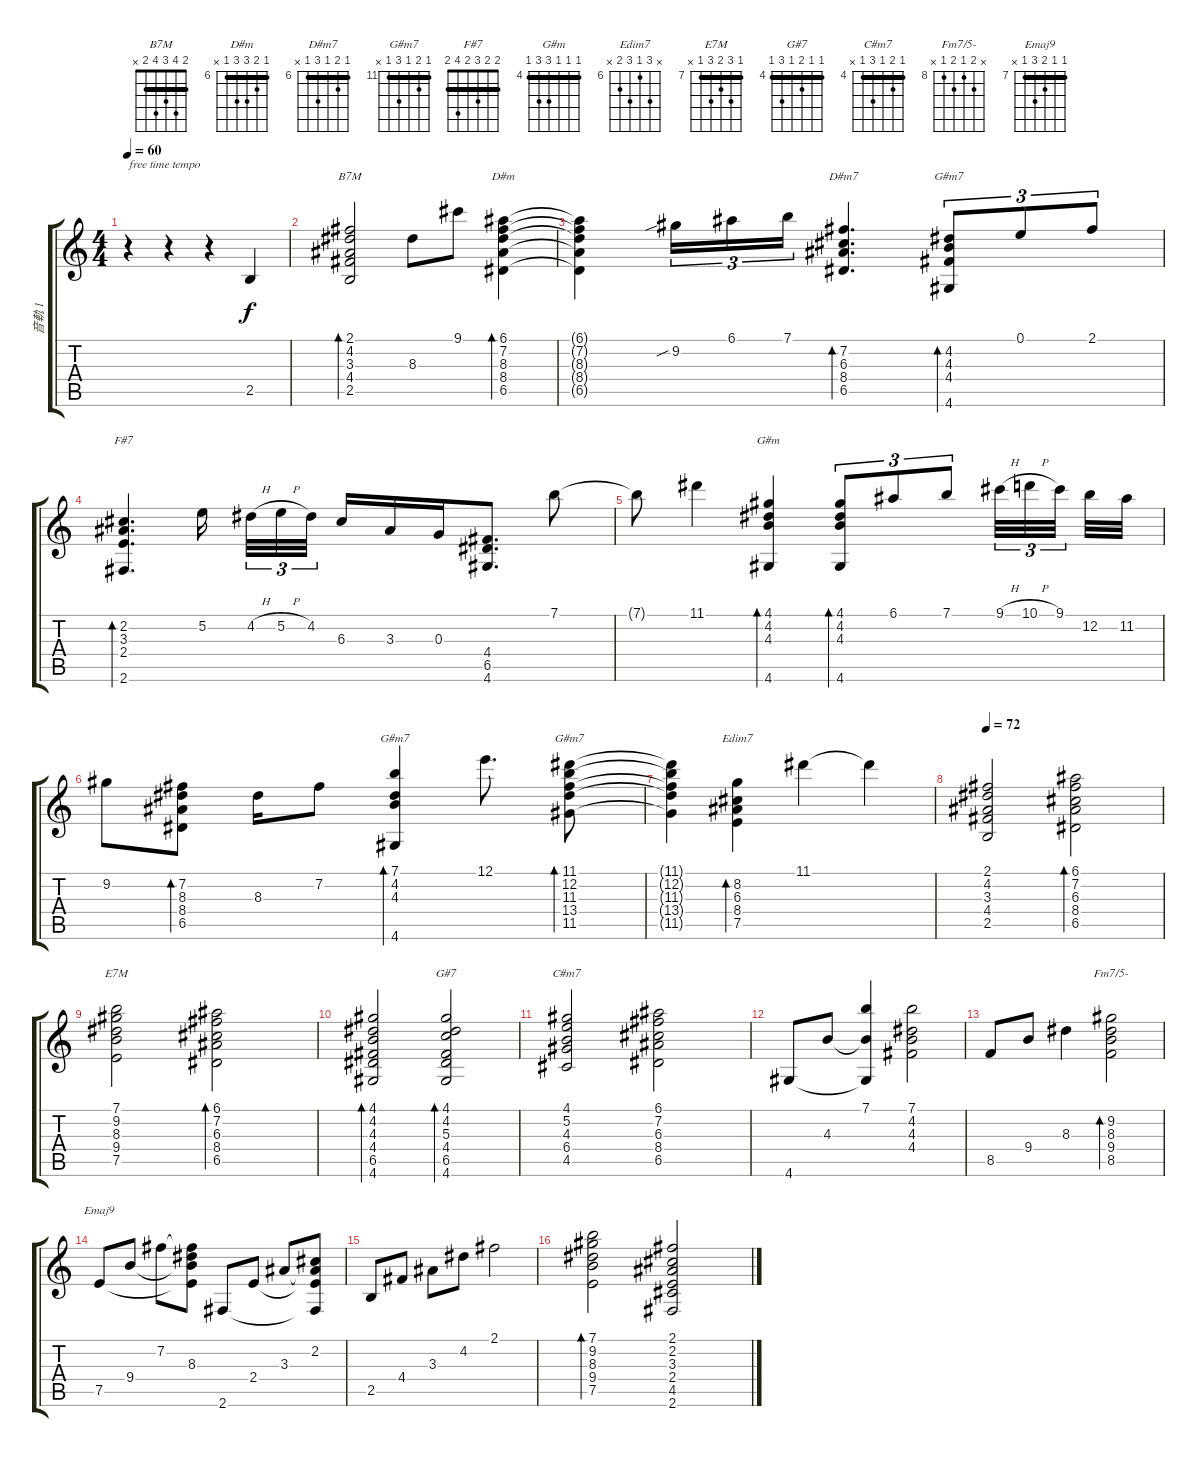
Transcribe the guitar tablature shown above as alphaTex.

\track ("音軌 1" "音軌 1") {instrument acousticguitarsteel}
\staff {score tabs}
\tuning (E4 B3 G3 D3 A2 E2) {hide}
\chord ("B7M" 2 4 3 4 2 x) {barre 2}
\chord ("D#m" 6 7 8 8 6 x) {firstfret 6 barre 6}
\chord ("D#m7" 6 7 6 8 6 x) {firstfret 6 barre 6}
\chord ("G#m7" 4 4 4 4 6 4) {firstfret 4 barre 4}
\chord ("F#7" 2 2 3 2 4 2) {barre 2}
\chord ("G#m" 4 4 4 6 6 4) {firstfret 4 barre 4}
\chord ("G#m7" 7 4 4 4 x 4) {firstfret 4 barre 4}
\chord ("G#m7" 11 12 11 13 11 x) {firstfret 11 barre 11}
\chord ("Edim7" x 8 6 8 7 x) {firstfret 6}
\chord ("E7M" 7 9 8 9 7 x) {firstfret 7 barre 7}
\chord ("G#7" 4 4 5 4 6 4) {firstfret 4 barre 4}
\chord ("C#m7" 4 5 4 6 4 x) {firstfret 4 barre 4}
\chord ("Fm7/5-" x 9 8 9 8 x) {firstfret 8}
\chord ("Emaj9" 7 7 8 9 7 x) {firstfret 7 barre 7}
\ts (4 4)
\tempo 60
\clef g2
\ks c
r.4{txt "free time tempo" dy f instrument acousticguitarsteel} r.4 r.4 2.5.4 |
(2.1 4.2 3.3 4.4 2.5).2{bd 240 ch "B7M"} 8.3.8 9.1.8 (6.1 7.2 8.3 8.4 6.5).4{bd 240 ch "D#m"} |
(6.1{t} 7.2{t} 8.3{t} 8.4{t} 6.5{t}).4 9.2{sib}.16{tu (3 2)} 6.1.16{tu (3 2)} 7.1.16{tu (3 2)} (7.2 6.3 8.4 6.5).4{d bd 240 ch "D#m7"} (4.2 4.3 4.4 4.6).8{tu (3 2) bd 240 ch "G#m7"} 0.1.8{tu (3 2)} 2.1.8{tu (3 2)} |
(2.2 3.3 2.4 2.6).4{d bd 240 ch "F#7"} 5.2.16{beam splitsecondary} 4.2{h}.32{tu (3 2)} 5.2{h}.32{tu (3 2)} 4.2.32{tu (3 2)} 6.3.16 3.3.16 0.3.16 (4.4 6.5 4.6).8{d} 7.1.8 |
7.1{t}.8 11.1.4 (4.1 4.2 4.3 4.6).4{bd 240 ch "G#m"} (4.1 4.2 4.3 4.6).8{tu (3 2) bd 240} 6.1.8{tu (3 2)} 7.1.8{tu (3 2)} 9.1{h}.32{tu (3 2)} 10.1{h}.32{tu (3 2)} 9.1.32{tu (3 2) beam splitsecondary} 12.2.32 11.2.32 |
9.2.8 (7.2 8.3 8.4 6.5).8{bd 240} 8.3.16 7.2.8 (7.1 4.2 4.3 4.6).4{bd 240 ch "G#m7"} 12.1.8{d} (11.1 12.2 11.3 13.4 11.5).8{bd 240 ch "G#m7"} |
(11.1{t} 12.2{t} 11.3{t} 13.4{t} 11.5{t}).4 (8.2 6.3 8.4 7.5).4{bd 240 ch "Edim7"} 11.1.4 11.1{t}.4 |
\tempo 72
(2.1 4.2 3.3 4.4 2.5).2 (6.1 7.2 6.3 8.4 6.5).2{bd 240} |
(7.1 9.2 8.3 9.4 7.5).2{ch "E7M"} (6.1 7.2 6.3 8.4 6.5).2{bd 240} |
(4.1 4.2 4.3 4.4 6.5 4.6).2{bd 240} (4.1 4.2 5.3 4.4 6.5 4.6).2{bd 240 ch "G#7"} |
(4.1 5.2 4.3 6.4 4.5).2{ch "C#m7"} (6.1 7.2 6.3 8.4 6.5).2 |
4.6.8 4.3.8 (7.1 4.3{t} 4.6{t}).4 (7.1 4.2 4.3 4.4).2 |
8.5.8 9.4.8 8.3.4 (9.2 8.3 9.4 8.5).2{bd 240 ch "Fm7/5-"} |
7.5.8{ch "Emaj9"} 9.4.8 7.2.8 (7.2{t} 8.3 9.4{t} 7.5{t}).8 2.6.8 2.4.8 3.3.8 (2.2 3.3{t} 2.4{t} 2.6{t}).8 |
2.5.8 4.4.8 3.3.8 4.2.8 2.1.2 |
(7.1 9.2 8.3 9.4 7.5).2{bd 240} (2.1 2.2 3.3 2.4 4.5 2.6).2
